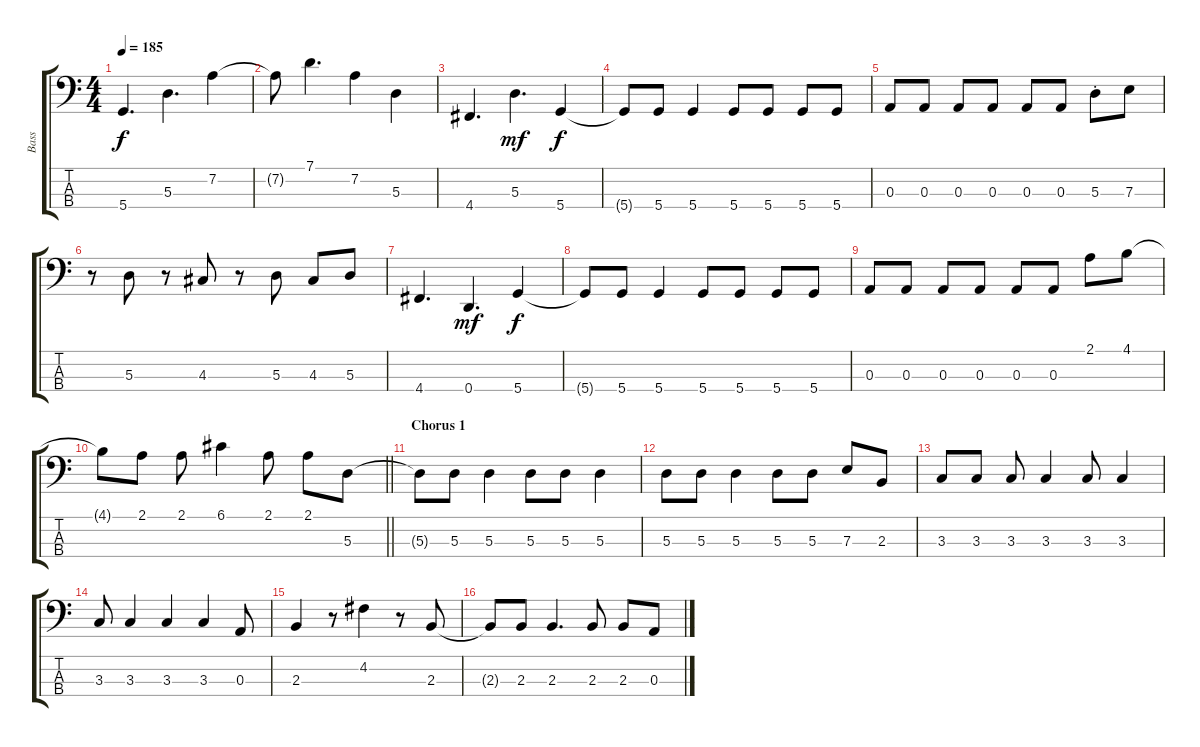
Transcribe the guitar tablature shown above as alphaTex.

\track ("Bass" "Bass") {instrument electricbassfinger}
\staff {score tabs}
\tuning (G2 D2 A1 D1) {hide}
\ts (4 4)
\tempo 185
\clef f4
\ks c
5.4.4{d dy f} 5.3.4{d} 7.2.4 |
7.2{t}.8 7.1.4{d} 7.2.4 5.3.4 |
4.4.4{d} 5.3.4{d dy mf} 5.4.4{dy f} |
5.4{t}.8 5.4.8 5.4.4 5.4.8 5.4.8 5.4.8 5.4.8 |
0.3.8 0.3.8 0.3.8 0.3.8 0.3.8 0.3.8 5.3{st}.8 7.3.8 |
r.8 5.3.8 r.8 4.3.8 r.8 5.3.8 4.3.8 5.3.8 |
4.4.4{d} 0.4.4{d dy mf} 5.4.4{dy f} |
5.4{t}.8 5.4.8 5.4.4 5.4.8 5.4.8 5.4.8 5.4.8 |
0.3.8 0.3.8 0.3.8 0.3.8 0.3.8 0.3.8 2.1.8 4.1.8 |
\barLineRight lightlight
4.1{t}.8 2.1.8 2.1.8 6.1.4 2.1.8 2.1.8 5.3.8 |
\section ("" "Chorus 1")
5.3{t}.8 5.3.8 5.3.4 5.3.8 5.3.8 5.3.4 |
5.3.8 5.3.8 5.3.4 5.3.8 5.3.8 7.3.8 2.3.8 |
3.3.8 3.3.8 3.3.8 3.3.4 3.3.8 3.3.4 |
3.3.8 3.3.4 3.3.4 3.3.4 0.3.8 |
2.3.4 r.8 4.2.4 r.8 2.3.8 |
2.3{t}.8 2.3.8 2.3.4{d} 2.3.8 2.3.8 0.3.8
